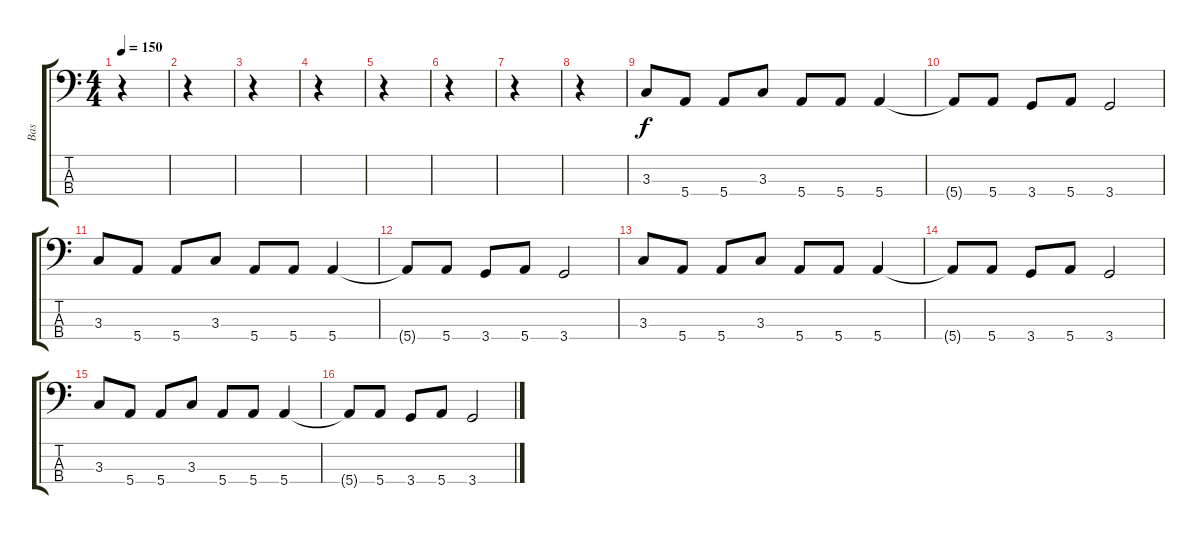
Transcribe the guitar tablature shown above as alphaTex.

\track ("Bas" "Bas") {instrument electricbassfinger}
\staff {score tabs}
\tuning (G2 D2 A1 E1) {hide}
\ts (4 4)
\tempo 150
\clef f4
\ks c
r.4{dy f instrument electricbassfinger} |
r.4 |
r.4 |
r.4 |
r.4 |
r.4 |
r.4 |
r.4 |
3.3.8 5.4.8 5.4.8 3.3.8 5.4.8 5.4.8 5.4.4 |
5.4{t}.8 5.4.8 3.4.8 5.4.8 3.4.2 |
3.3.8 5.4.8 5.4.8 3.3.8 5.4.8 5.4.8 5.4.4 |
5.4{t}.8 5.4.8 3.4.8 5.4.8 3.4.2 |
3.3.8 5.4.8 5.4.8 3.3.8 5.4.8 5.4.8 5.4.4 |
5.4{t}.8 5.4.8 3.4.8 5.4.8 3.4.2 |
3.3.8 5.4.8 5.4.8 3.3.8 5.4.8 5.4.8 5.4.4 |
5.4{t}.8 5.4.8 3.4.8 5.4.8 3.4.2
